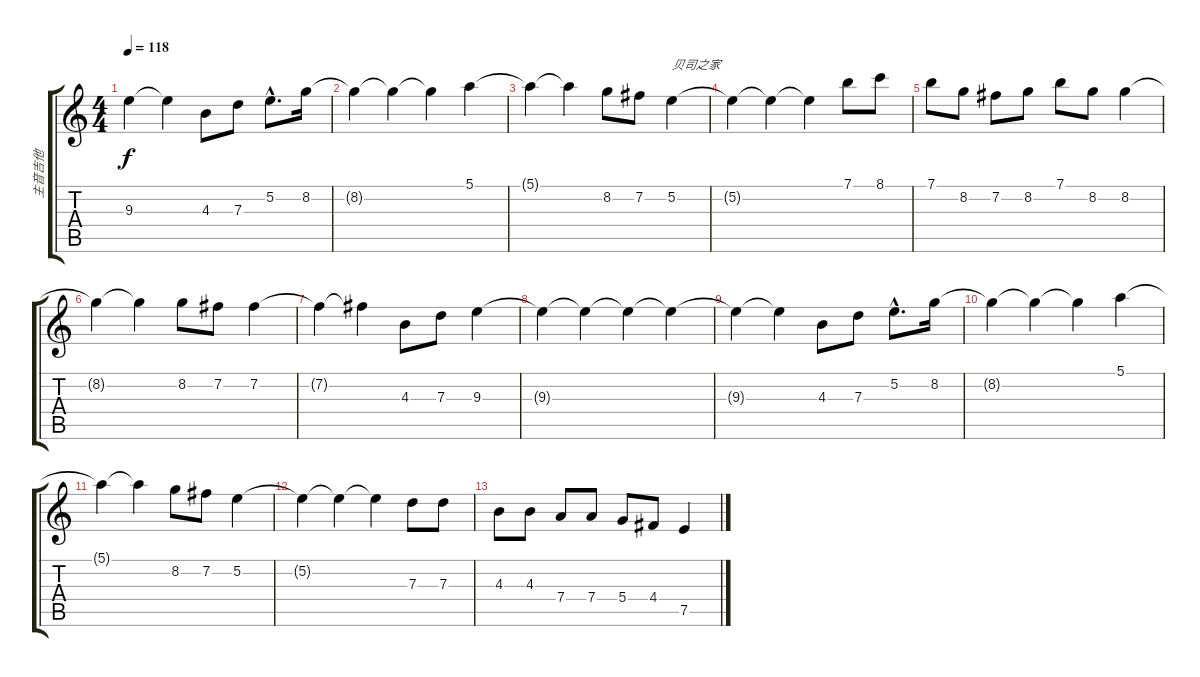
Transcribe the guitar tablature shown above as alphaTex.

\track ("主音吉他" "主音吉他") {instrument acousticguitarsteel}
\staff {score tabs}
\tuning (E4 B3 G3 D3 A2 E2) {hide}
\ts (4 4)
\tempo 118
\clef g2
\ks c
9.3{t}.4{dy f} 9.3{t}.4 4.3.8 7.3.8 5.2{hac}.8{d} 8.2.16 |
8.2{t}.4 8.2{t}.4 8.2{t}.4 5.1.4 |
5.1{t}.4 5.1{t}.4 8.2.8 7.2.8 5.2.4{txt "贝司之家"} |
5.2{t}.4 5.2{t}.4 5.2{t}.4 7.1.8 8.1.8 |
7.1.8 8.2.8 7.2.8 8.2.8 7.1.8 8.2.8 8.2.4 |
8.2{t}.4 8.2{t}.4 8.2.8 7.2.8 7.2.4 |
7.2{t}.4 7.2{t}.4 4.3.8 7.3.8 9.3.4 |
9.3{t}.4 9.3{t}.4 9.3{t}.4 9.3{t}.4 |
9.3{t}.4 9.3{t}.4 4.3.8 7.3.8 5.2{hac}.8{d} 8.2.16 |
8.2{t}.4 8.2{t}.4 8.2{t}.4 5.1.4 |
5.1{t}.4 5.1{t}.4 8.2.8 7.2.8 5.2.4 |
5.2{t}.4 5.2{t}.4 5.2{t}.4 7.3.8 7.3.8 |
4.3.8 4.3.8 7.4.8 7.4.8 5.4.8 4.4.8 7.5.4
